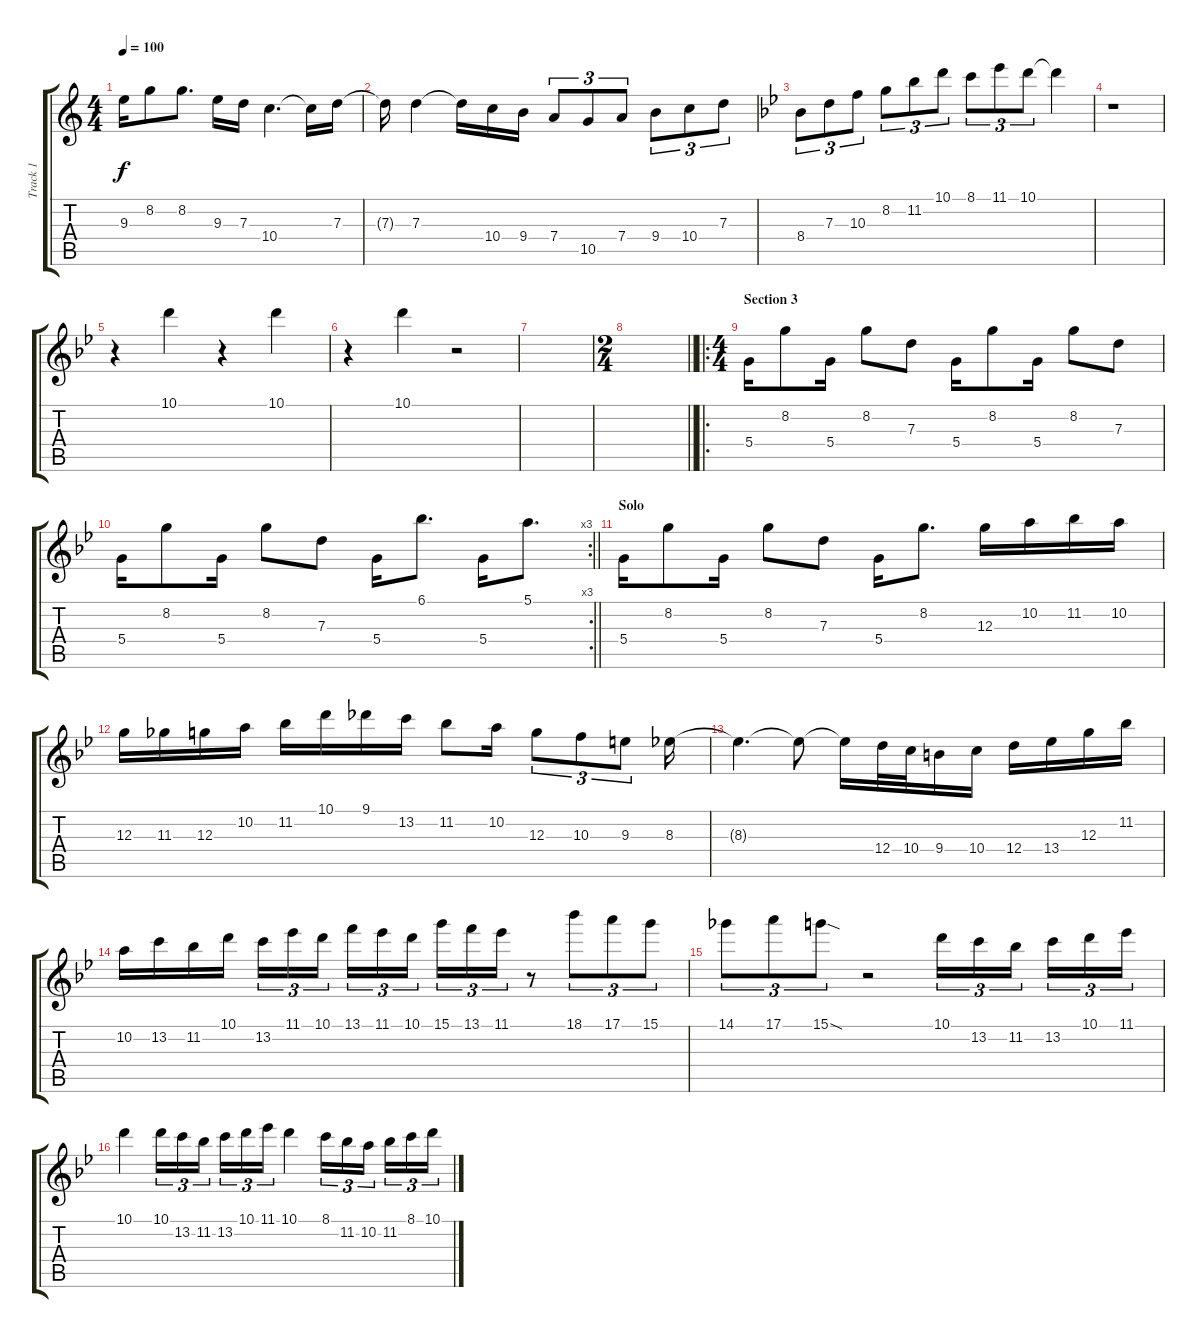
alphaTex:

\track ("Track 1" "Track 1") {instrument acousticguitarnylon}
\staff {score tabs}
\tuning (E4 B3 G3 D3 A2 E2) {hide}
\ts (4 4)
\tempo 100
\clef g2
\ks c
9.3.16{dy f} 8.2.8 8.2.8{d} 9.3.16 7.3.16 10.4.4{d} 10.4{t}.16 7.3.16 |
7.3{t}.16 7.3.4 7.3{t}.16 10.4.16 9.4.16 7.4.8{tu (3 2)} 10.5.8{tu (3 2)} 7.4.8{tu (3 2)} 9.4.8{tu (3 2)} 10.4.8{tu (3 2)} 7.3.8{tu (3 2)} |
\ks bb
8.4.8{tu (3 2)} 7.3.8{tu (3 2)} 10.3.8{tu (3 2)} 8.2.8{tu (3 2)} 11.2.8{tu (3 2)} 10.1.8{tu (3 2)} 8.1.8{tu (3 2)} 11.1.8{tu (3 2)} 10.1.8{tu (3 2)} 10.1{t}.4 |
r.1 |
r.4 10.1.4 r.4 10.1.4 |
r.4 10.1.4 r.2 |
|
\ts (2 4)
\barLineRight lightlight
|
\ro
\ts (4 4)
\section ("" "Section 3")
5.4.16 8.2.8 5.4.16 8.2.8 7.3.8 5.4.16 8.2.8 5.4.16 8.2.8 7.3.8 |
\rc 3
\barLineRight lightlight
5.4.16 8.2.8 5.4.16 8.2.8 7.3.8 5.4.16 6.1.8{d} 5.4.16 5.1.8{d} |
\section ("" "Solo")
5.4.16 8.2.8 5.4.16 8.2.8 7.3.8 5.4.16 8.2.8{d} 12.3.16 10.2.16 11.2.16 10.2.16 |
12.3.16 11.3.16 12.3.16 10.2.16 11.2.16 10.1.16 9.1.16 13.2.16 11.2.8 10.2.16 12.3.8{tu (3 2)} 10.3.8{tu (3 2)} 9.3.8{tu (3 2)} 8.3.16 |
8.3{t}.4{d} 8.3{t}.8 8.3{t}.16 12.4.32 10.4.32 9.4.16 10.4.16 12.4.16 13.4.16 12.3.16 11.2.16 |
10.2.16 13.2.16 11.2.16 10.1.16 13.2.16{tu (3 2)} 11.1.16{tu (3 2)} 10.1.16{tu (3 2) beam splitsecondary} 13.1.16{tu (3 2)} 11.1.16{tu (3 2)} 10.1.16{tu (3 2)} 15.1.16{tu (3 2)} 13.1.16{tu (3 2)} 11.1.16{tu (3 2)} r.8 18.1.8{tu (3 2)} 17.1.8{tu (3 2)} 15.1.8{tu (3 2)} |
14.1.8{tu (3 2)} 17.1.8{tu (3 2)} 15.1{sod}.8{tu (3 2)} r.2 10.1.16{tu (3 2)} 13.2.16{tu (3 2)} 11.2.16{tu (3 2) beam splitsecondary} 13.2.16{tu (3 2)} 10.1.16{tu (3 2)} 11.1.16{tu (3 2)} |
10.1.4 10.1.16{tu (3 2)} 13.2.16{tu (3 2)} 11.2.16{tu (3 2) beam splitsecondary} 13.2.16{tu (3 2)} 10.1.16{tu (3 2)} 11.1.16{tu (3 2)} 10.1.4 8.1.16{tu (3 2)} 11.2.16{tu (3 2)} 10.2.16{tu (3 2) beam splitsecondary} 11.2.16{tu (3 2)} 8.1.16{tu (3 2)} 10.1.16{tu (3 2)}
